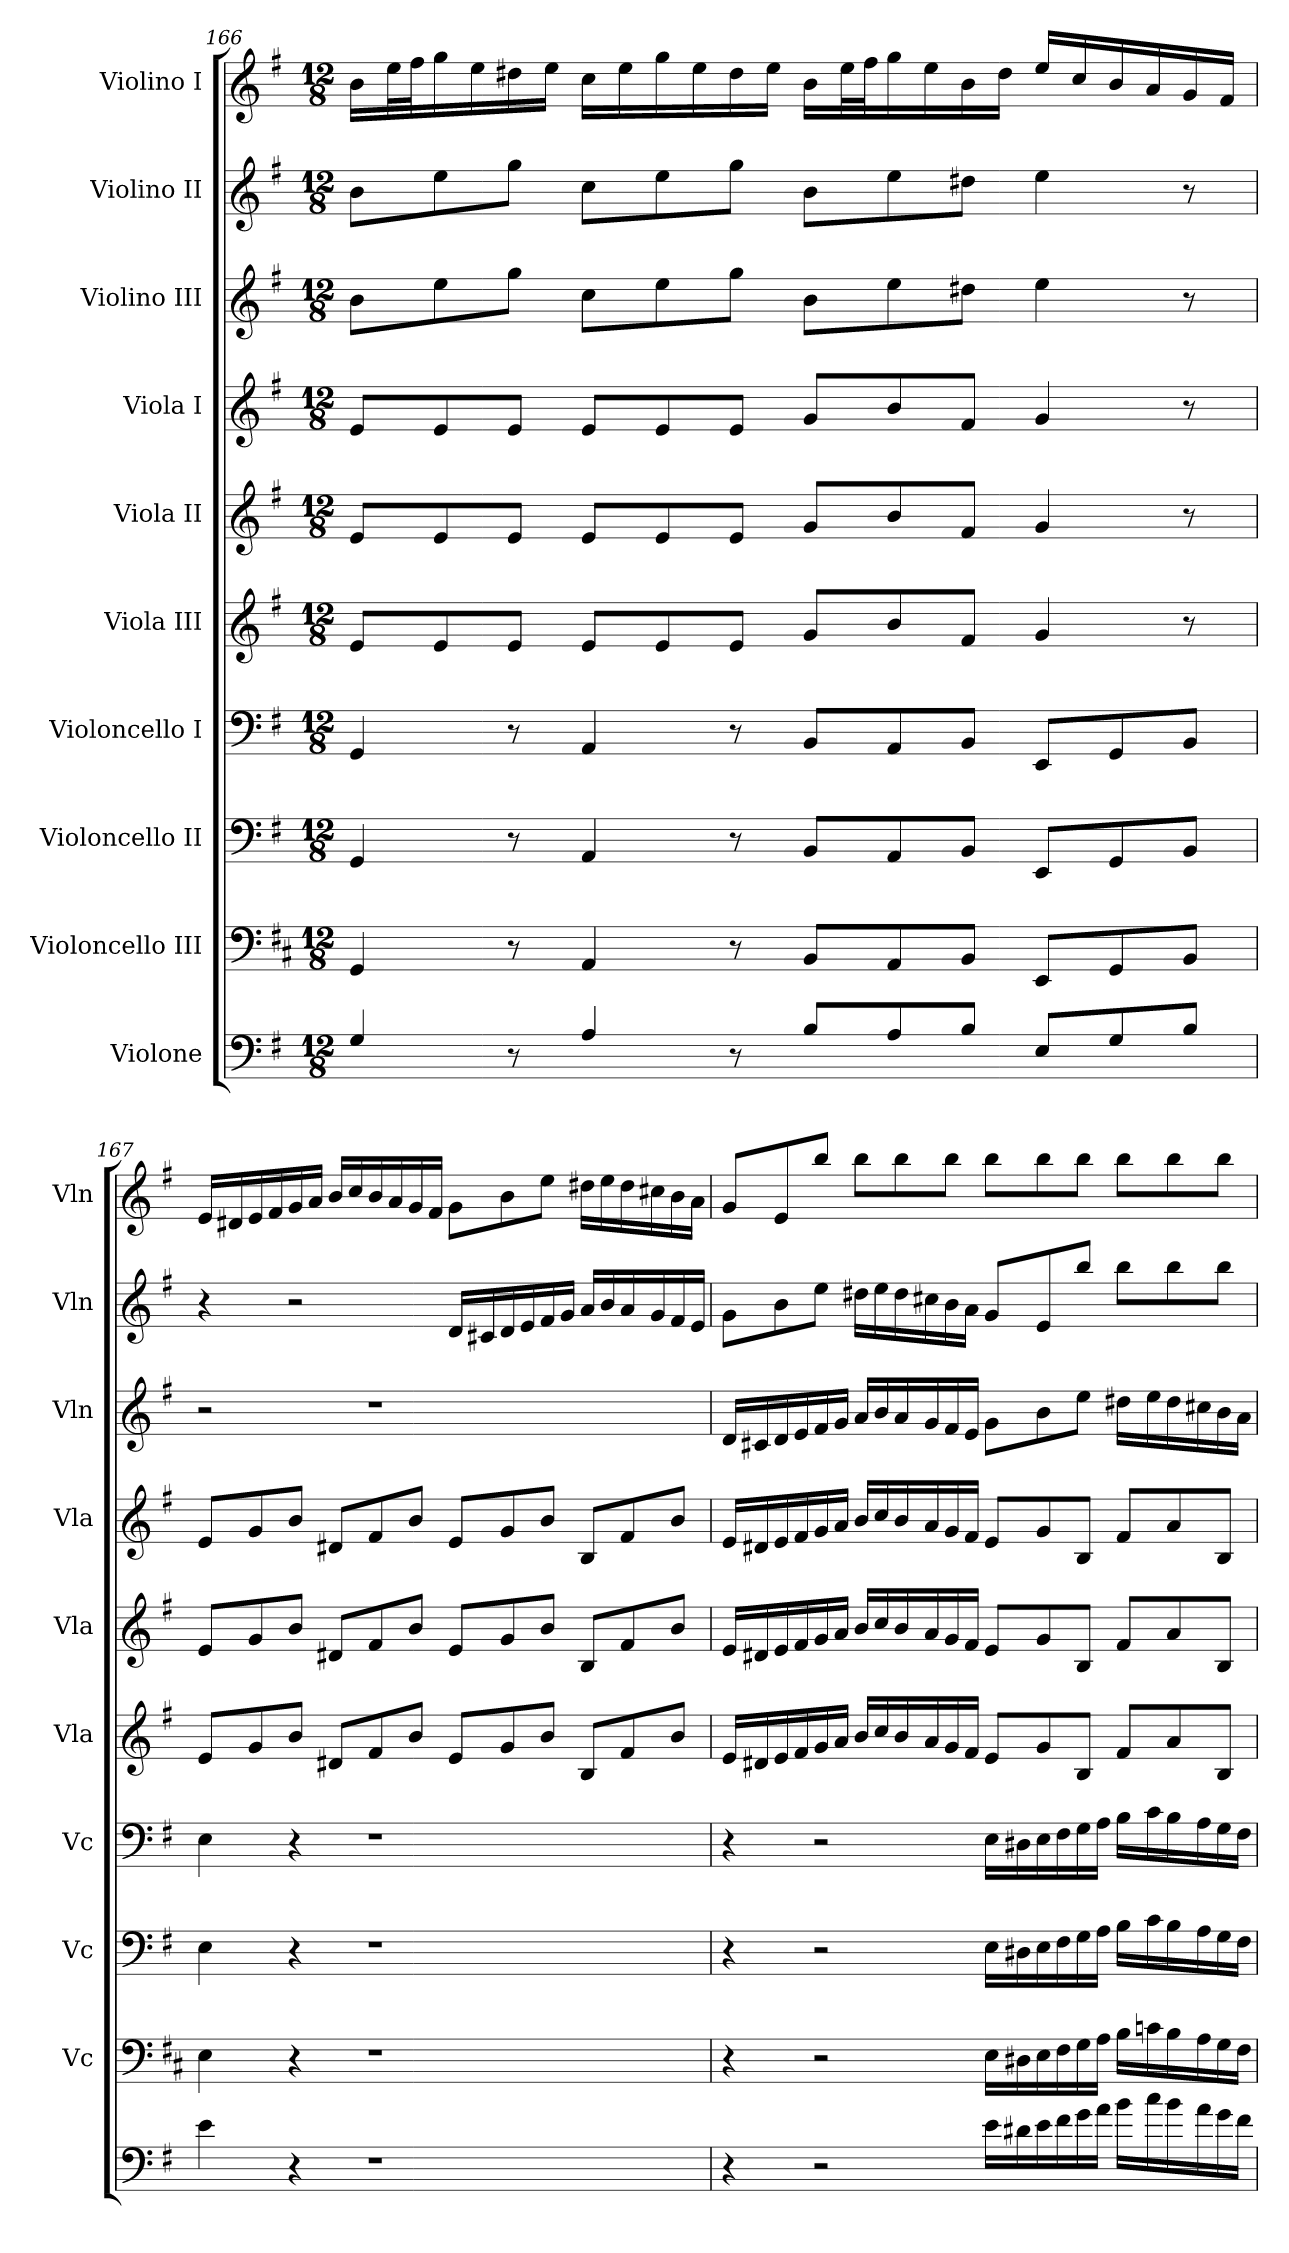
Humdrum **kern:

**kern	**kern	**kern	**kern	**kern	**kern	**kern	**kern	**kern	**kern
*part10	*part9	*part8	*part7	*part6	*part5	*part4	*part3	*part2	*part1
*staff10	*staff9	*staff8	*staff7	*staff6	*staff5	*staff4	*staff3	*staff2	*staff1
*I"Violone	*I"Violoncello III	*I"Violoncello  II	*I"Violoncello   I	*I"Viola       III	*I"Viola        II	*I"Viola         I	*I"Violino     III	*I"Violino      II	*I"Violino       I
*	*I'Vc	*I'Vc	*I'Vc	*I'Vla	*I'Vla	*I'Vla	*I'Vln	*I'Vln	*I'Vln
!!LO:PB:g=z
*clefF4	*clefF4	*clefF4	*clefF4	*clefG2	*clefG2	*clefG2	*clefG2	*clefG2	*clefG2
*ITrd7c12	*	*	*	*	*	*	*	*	*
*k[f#]	*k[f#c#]	*k[f#]	*k[f#]	*k[f#]	*k[f#]	*k[f#]	*k[f#]	*k[f#]	*k[f#]
*G:	*D:	*G:	*G:	*G:	*G:	*G:	*G:	*G:	*G:
*M12/8	*M12/8	*M12/8	*M12/8	*M12/8	*M12/8	*M12/8	*M12/8	*M12/8	*M12/8
=166	=166	=166	=166	=166	=166	=166	=166	=166	=166
4GG/	4GG/	4GG/	4GG/	8e/L	8e/L	8e/L	8b\L	8b\L	16b\LL
.	.	.	.	.	.	.	.	.	32ee\L
.	.	.	.	.	.	.	.	.	32ff#\J
.	.	.	.	8e/	8e/	8e/	8ee\	8ee\	16gg\
.	.	.	.	.	.	.	.	.	16ee\
8r	8r	8r	8r	8e/J	8e/J	8e/J	8gg\J	8gg\J	16dd#X\
.	.	.	.	.	.	.	.	.	16ee\JJ
4AA/	4AA/	4AA/	4AA/	8e/L	8e/L	8e/L	8cc\L	8cc\L	16cc\LL
.	.	.	.	.	.	.	.	.	16ee\
.	.	.	.	8e/	8e/	8e/	8ee\	8ee\	16gg\
.	.	.	.	.	.	.	.	.	16ee\
8r	8r	8r	8r	8e/J	8e/J	8e/J	8gg\J	8gg\J	16dd#\
.	.	.	.	.	.	.	.	.	16ee\JJ
8BB/L	8BB/L	8BB/L	8BB/L	8g/L	8g/L	8g/L	8b\L	8b\L	16b\LL
.	.	.	.	.	.	.	.	.	32ee\L
.	.	.	.	.	.	.	.	.	32ff#\J
8AA/	8AA/	8AA/	8AA/	8b/	8b/	8b/	8ee\	8ee\	16gg\
.	.	.	.	.	.	.	.	.	16ee\
8BB/J	8BB/J	8BB/J	8BB/J	8f#/J	8f#/J	8f#/J	8dd#X\J	8dd#X\J	16b\
.	.	.	.	.	.	.	.	.	16dd#\JJ
8EE/L	8EE/L	8EE/L	8EE/L	4g/	4g/	4g/	4ee\	4ee\	16ee/LL
.	.	.	.	.	.	.	.	.	16cc/
8GG/	8GG/	8GG/	8GG/	.	.	.	.	.	16b/
.	.	.	.	.	.	.	.	.	16a/
8BB/J	8BB/J	8BB/J	8BB/J	8r	8r	8r	8r	8r	16g/
.	.	.	.	.	.	.	.	.	16f#/JJ
!!LO:PB:g=z
=167	=167	=167	=167	=167	=167	=167	=167	=167	=167
4E\	4E\	4E\	4E\	8e/L	8e/L	8e/L	2r	4r	16e/LL
.	.	.	.	.	.	.	.	.	16d#X/
.	.	.	.	8g/	8g/	8g/	.	.	16e/
.	.	.	.	.	.	.	.	.	16f#/
4r	4r	4r	4r	8b/J	8b/J	8b/J	.	2r	16g/
.	.	.	.	.	.	.	.	.	16a/JJ
.	.	.	.	8d#X/L	8d#X/L	8d#X/L	.	.	16b/LL
.	.	.	.	.	.	.	.	.	16cc/
1r	1r	1r	1r	8f#/	8f#/	8f#/	1r	.	16b/
.	.	.	.	.	.	.	.	.	16a/
.	.	.	.	8b/J	8b/J	8b/J	.	.	16g/
.	.	.	.	.	.	.	.	.	16f#/JJ
.	.	.	.	8e/L	8e/L	8e/L	.	16d/LL	8g\L
.	.	.	.	.	.	.	.	16c#X/	.
.	.	.	.	8g/	8g/	8g/	.	16d/	8b\
.	.	.	.	.	.	.	.	16e/	.
.	.	.	.	8b/J	8b/J	8b/J	.	16f#/	8ee\J
.	.	.	.	.	.	.	.	16g/JJ	.
.	.	.	.	8B/L	8B/L	8B/L	.	16a/LL	16dd#X\LL
.	.	.	.	.	.	.	.	16b/	16ee\
.	.	.	.	8f#/	8f#/	8f#/	.	16a/	16dd#\
.	.	.	.	.	.	.	.	16g/	16cc#X\
.	.	.	.	8b/J	8b/J	8b/J	.	16f#/	16b\
.	.	.	.	.	.	.	.	16e/JJ	16a\JJ
!!LO:PB:g=z
=168	=168	=168	=168	=168	=168	=168	=168	=168	=168
4r	4r	4r	4r	16e/LL	16e/LL	16e/LL	16d/LL	8g\L	8g/L
.	.	.	.	16d#X/	16d#X/	16d#X/	16c#X/	.	.
.	.	.	.	16e/	16e/	16e/	16d/	8b\	8e/
.	.	.	.	16f#/	16f#/	16f#/	16e/	.	.
2r	2r	2r	2r	16g/	16g/	16g/	16f#/	8ee\J	8bb/J
.	.	.	.	16a/JJ	16a/JJ	16a/JJ	16g/JJ	.	.
.	.	.	.	16b/LL	16b/LL	16b/LL	16a/LL	16dd#X\LL	8bb\L
.	.	.	.	16cc/	16cc/	16cc/	16b/	16ee\	.
.	.	.	.	16b/	16b/	16b/	16a/	16dd#\	8bb\
.	.	.	.	16a/	16a/	16a/	16g/	16cc#X\	.
.	.	.	.	16g/	16g/	16g/	16f#/	16b\	8bb\J
.	.	.	.	16f#/JJ	16f#/JJ	16f#/JJ	16e/JJ	16a\JJ	.
16E\LL	16E\LL	16E\LL	16E\LL	8e/L	8e/L	8e/L	8g\L	8g/L	8bb\L
16D#X\	16D#X\	16D#X\	16D#X\	.	.	.	.	.	.
16E\	16E\	16E\	16E\	8g/	8g/	8g/	8b\	8e/	8bb\
16F#\	16F#\	16F#\	16F#\	.	.	.	.	.	.
16G\	16G\	16G\	16G\	8B/J	8B/J	8B/J	8ee\J	8bb/J	8bb\J
16A\JJ	16A\JJ	16A\JJ	16A\JJ	.	.	.	.	.	.
16B\LL	16B\LL	16B\LL	16B\LL	8f#/L	8f#/L	8f#/L	16dd#X\LL	8bb\L	8bb\L
16c\	16cn\	16c\	16c\	.	.	.	16ee\	.	.
16B\	16B\	16B\	16B\	8a/	8a/	8a/	16dd#\	8bb\	8bb\
16A\	16A\	16A\	16A\	.	.	.	16cc#X\	.	.
16G\	16G\	16G\	16G\	8B/J	8B/J	8B/J	16b\	8bb\J	8bb\J
16F#\JJ	16F#\JJ	16F#\JJ	16F#\JJ	.	.	.	16a\JJ	.	.
=	=	=	=	=	=	=	=	=	=
*-	*-	*-	*-	*-	*-	*-	*-	*-	*-
